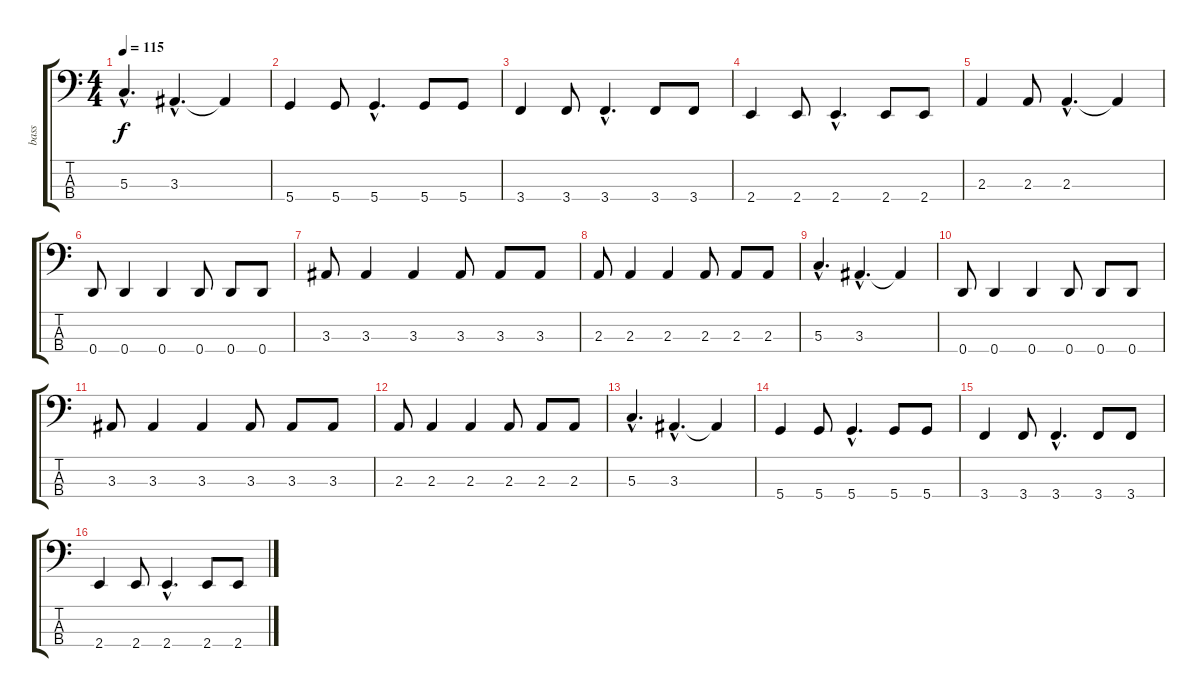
\track ("bass" "bass") {instrument electricbasspick}
\staff {score tabs}
\tuning (F2 C2 G1 D1) {hide}
\ts (4 4)
\tempo 115
\clef f4
\ks c
5.3{hac}.4{d dy f} 3.3{hac}.4{d} 3.3{t}.4 |
5.4.4 5.4.8 5.4{hac}.4{d} 5.4.8 5.4.8 |
3.4.4 3.4.8 3.4{hac}.4{d} 3.4.8 3.4.8 |
2.4.4 2.4.8 2.4{hac}.4{d} 2.4.8 2.4.8 |
2.3.4 2.3.8 2.3{hac}.4{d} 2.3{t}.4 |
0.4.8 0.4.4 0.4.4 0.4.8 0.4.8 0.4.8 |
3.3.8 3.3.4 3.3.4 3.3.8 3.3.8 3.3.8 |
2.3.8 2.3.4 2.3.4 2.3.8 2.3.8 2.3.8 |
5.3{hac}.4{d} 3.3{hac}.4{d} 3.3{t}.4 |
0.4.8 0.4.4 0.4.4 0.4.8 0.4.8 0.4.8 |
3.3.8 3.3.4 3.3.4 3.3.8 3.3.8 3.3.8 |
2.3.8 2.3.4 2.3.4 2.3.8 2.3.8 2.3.8 |
5.3{hac}.4{d} 3.3{hac}.4{d} 3.3{t}.4 |
5.4.4 5.4.8 5.4{hac}.4{d} 5.4.8 5.4.8 |
3.4.4 3.4.8 3.4{hac}.4{d} 3.4.8 3.4.8 |
2.4.4 2.4.8 2.4{hac}.4{d} 2.4.8 2.4.8
